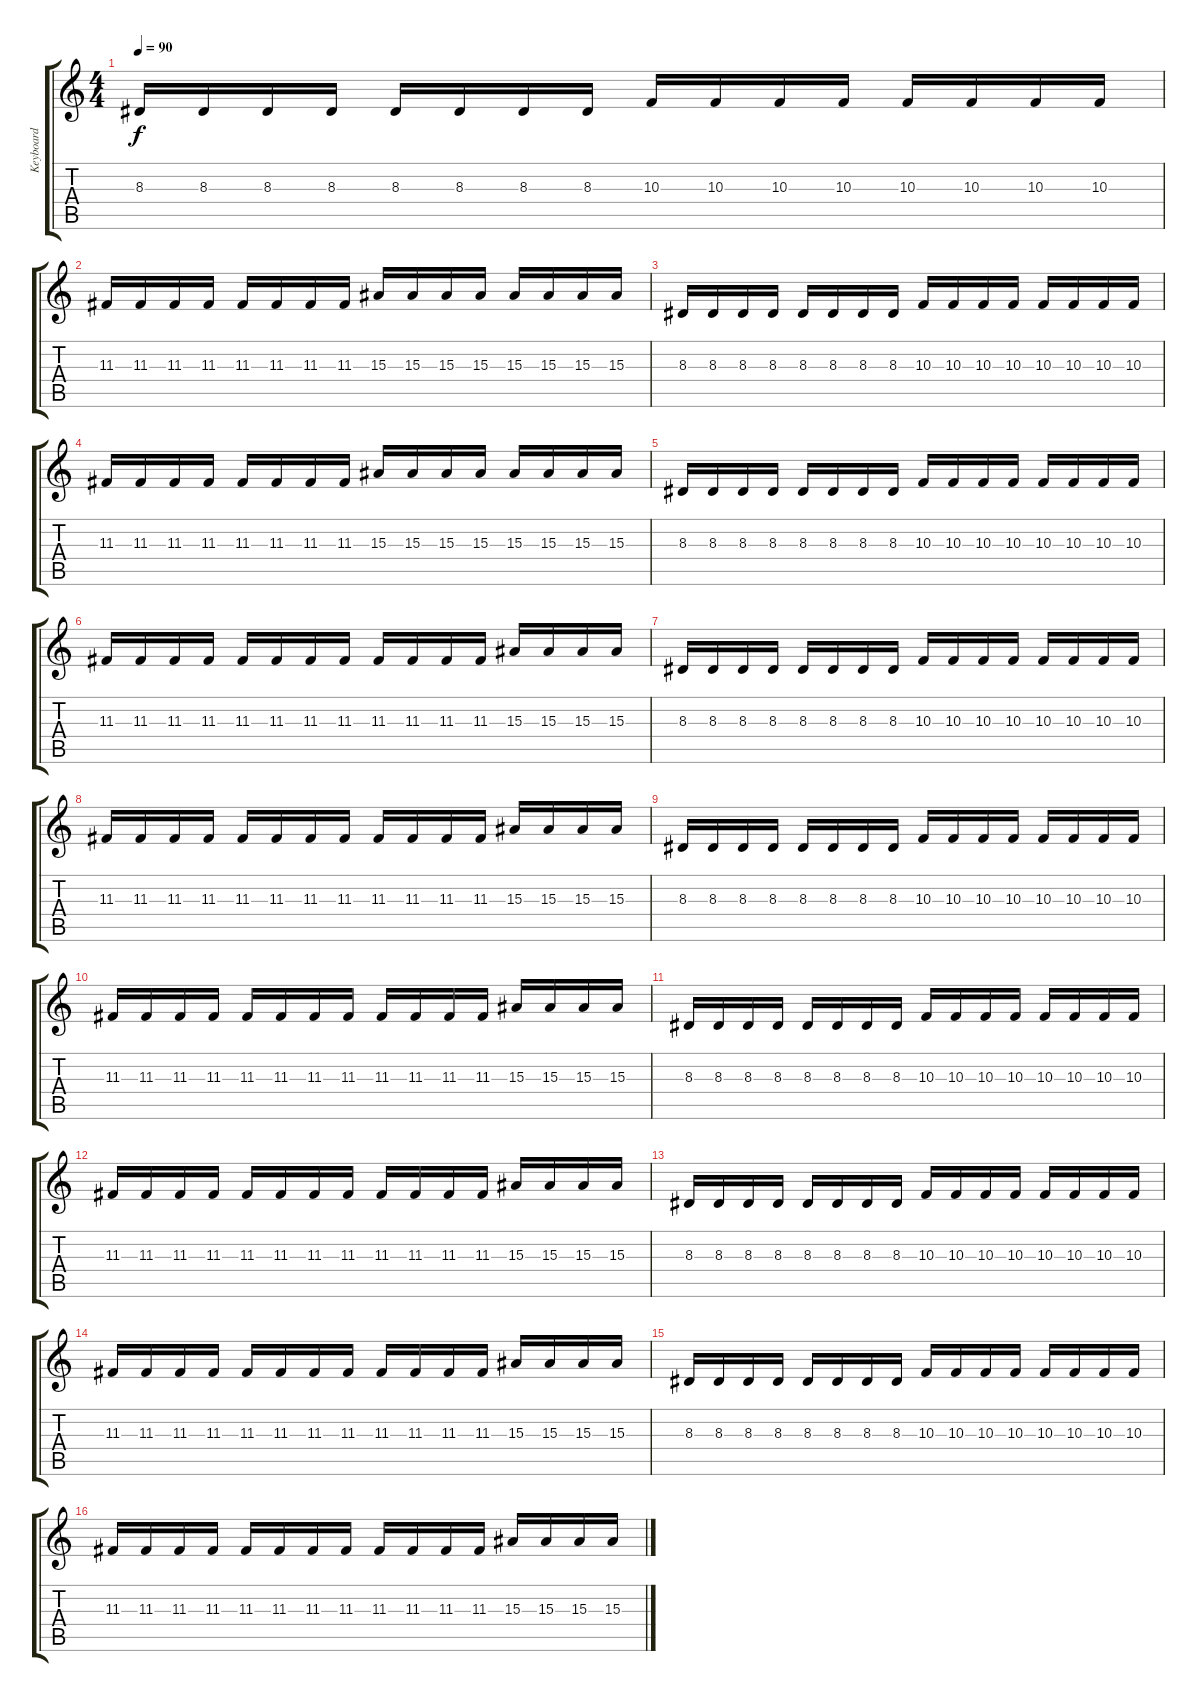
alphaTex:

\track ("Keyboard" "Keyboard") {instrument stringensemble1}
\staff {score tabs}
\tuning (E4 B3 G3 D3 A2 E2) {hide}
\ts (4 4)
\tempo 90
\clef g2
\ks c
8.3.16{dy f} 8.3.16 8.3.16 8.3.16 8.3.16 8.3.16 8.3.16 8.3.16 10.3.16 10.3.16 10.3.16 10.3.16 10.3.16 10.3.16 10.3.16 10.3.16 |
11.3.16 11.3.16 11.3.16 11.3.16 11.3.16 11.3.16 11.3.16 11.3.16 15.3.16 15.3.16 15.3.16 15.3.16 15.3.16 15.3.16 15.3.16 15.3.16 |
8.3.16 8.3.16 8.3.16 8.3.16 8.3.16 8.3.16 8.3.16 8.3.16 10.3.16 10.3.16 10.3.16 10.3.16 10.3.16 10.3.16 10.3.16 10.3.16 |
11.3.16 11.3.16 11.3.16 11.3.16 11.3.16 11.3.16 11.3.16 11.3.16 15.3.16 15.3.16 15.3.16 15.3.16 15.3.16 15.3.16 15.3.16 15.3.16 |
8.3.16 8.3.16 8.3.16 8.3.16 8.3.16 8.3.16 8.3.16 8.3.16 10.3.16 10.3.16 10.3.16 10.3.16 10.3.16 10.3.16 10.3.16 10.3.16 |
11.3.16 11.3.16 11.3.16 11.3.16 11.3.16 11.3.16 11.3.16 11.3.16 11.3.16 11.3.16 11.3.16 11.3.16 15.3.16 15.3.16 15.3.16 15.3.16 |
8.3.16 8.3.16 8.3.16 8.3.16 8.3.16 8.3.16 8.3.16 8.3.16 10.3.16 10.3.16 10.3.16 10.3.16 10.3.16 10.3.16 10.3.16 10.3.16 |
11.3.16 11.3.16 11.3.16 11.3.16 11.3.16 11.3.16 11.3.16 11.3.16 11.3.16 11.3.16 11.3.16 11.3.16 15.3.16 15.3.16 15.3.16 15.3.16 |
8.3.16 8.3.16 8.3.16 8.3.16 8.3.16 8.3.16 8.3.16 8.3.16 10.3.16 10.3.16 10.3.16 10.3.16 10.3.16 10.3.16 10.3.16 10.3.16 |
11.3.16 11.3.16 11.3.16 11.3.16 11.3.16 11.3.16 11.3.16 11.3.16 11.3.16 11.3.16 11.3.16 11.3.16 15.3.16 15.3.16 15.3.16 15.3.16 |
8.3.16 8.3.16 8.3.16 8.3.16 8.3.16 8.3.16 8.3.16 8.3.16 10.3.16 10.3.16 10.3.16 10.3.16 10.3.16 10.3.16 10.3.16 10.3.16 |
11.3.16 11.3.16 11.3.16 11.3.16 11.3.16 11.3.16 11.3.16 11.3.16 11.3.16 11.3.16 11.3.16 11.3.16 15.3.16 15.3.16 15.3.16 15.3.16 |
8.3.16 8.3.16 8.3.16 8.3.16 8.3.16 8.3.16 8.3.16 8.3.16 10.3.16 10.3.16 10.3.16 10.3.16 10.3.16 10.3.16 10.3.16 10.3.16 |
11.3.16 11.3.16 11.3.16 11.3.16 11.3.16 11.3.16 11.3.16 11.3.16 11.3.16 11.3.16 11.3.16 11.3.16 15.3.16 15.3.16 15.3.16 15.3.16 |
8.3.16 8.3.16 8.3.16 8.3.16 8.3.16 8.3.16 8.3.16 8.3.16 10.3.16 10.3.16 10.3.16 10.3.16 10.3.16 10.3.16 10.3.16 10.3.16 |
11.3.16 11.3.16 11.3.16 11.3.16 11.3.16 11.3.16 11.3.16 11.3.16 11.3.16 11.3.16 11.3.16 11.3.16 15.3.16 15.3.16 15.3.16 15.3.16
